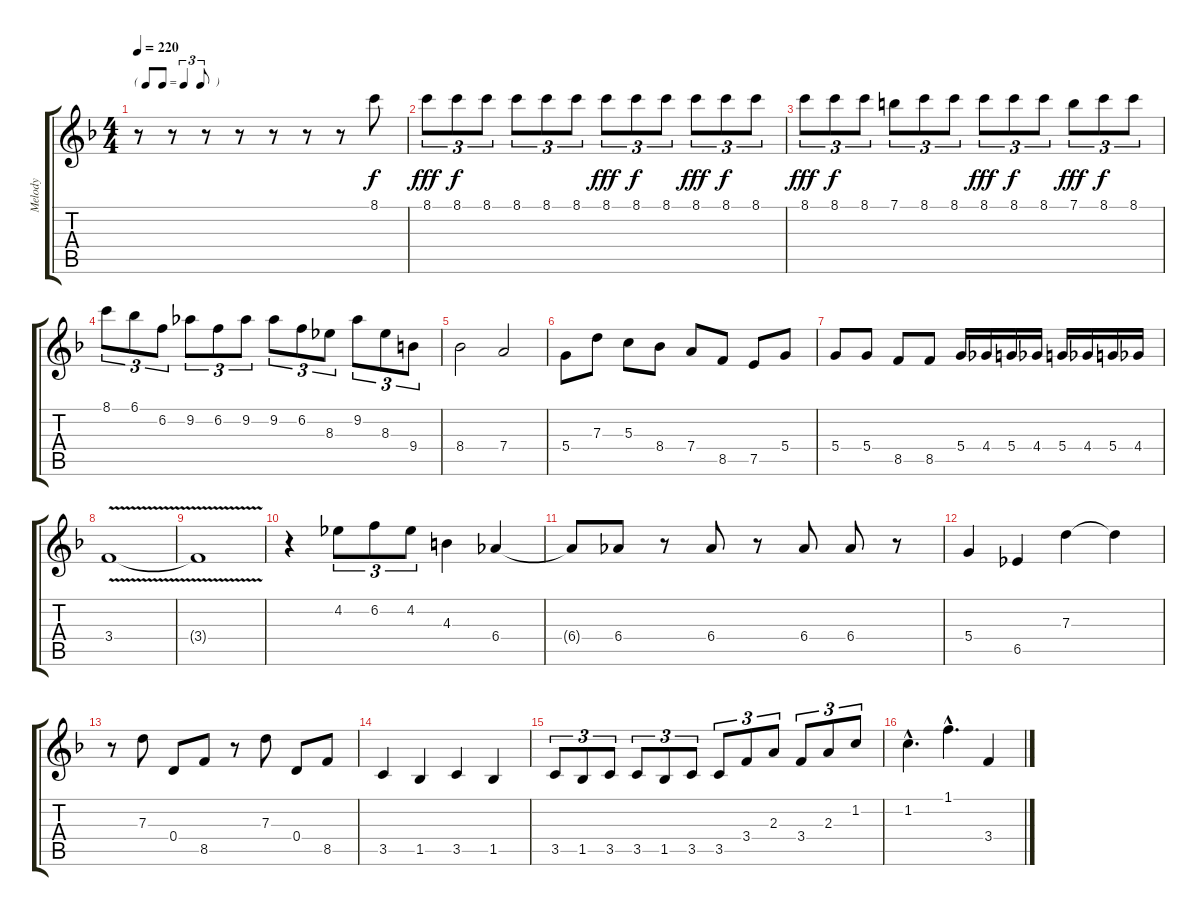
\track ("Melody" "Melody") {instrument electricguitarjazz}
\staff {score tabs}
\tuning (E4 B3 G3 D3 A2 E2) {hide}
\ts (4 4)
\tf triplet8th
\tempo 220
\clef g2
\ks f
r.8{dy f} r.8 r.8 r.8 r.8 r.8 r.8 8.1.8 |
8.1.8{tu (3 2) dy fff} 8.1.8{tu (3 2) dy f} 8.1.8{tu (3 2)} 8.1.8{tu (3 2)} 8.1.8{tu (3 2)} 8.1.8{tu (3 2)} 8.1.8{tu (3 2) dy fff} 8.1.8{tu (3 2) dy f} 8.1.8{tu (3 2)} 8.1.8{tu (3 2) dy fff} 8.1.8{tu (3 2) dy f} 8.1.8{tu (3 2)} |
8.1.8{tu (3 2) dy fff} 8.1.8{tu (3 2) dy f} 8.1.8{tu (3 2)} 7.1.8{tu (3 2)} 8.1.8{tu (3 2)} 8.1.8{tu (3 2)} 8.1.8{tu (3 2) dy fff} 8.1.8{tu (3 2) dy f} 8.1.8{tu (3 2)} 7.1.8{tu (3 2) dy fff} 8.1.8{tu (3 2) dy f} 8.1.8{tu (3 2)} |
8.1.8{tu (3 2)} 6.1.8{tu (3 2)} 6.2.8{tu (3 2)} 9.2.8{tu (3 2)} 6.2.8{tu (3 2)} 9.2.8{tu (3 2)} 9.2.8{tu (3 2)} 6.2.8{tu (3 2)} 8.3.8{tu (3 2)} 9.2.8{tu (3 2)} 8.3.8{tu (3 2)} 9.4.8{tu (3 2)} |
8.4.2 7.4.2 |
5.4.8 7.3.8 5.3.8 8.4.8 7.4.8 8.5.8 7.5.8 5.4.8 |
5.4.8 5.4.8 8.5.8 8.5.8 5.4.16 4.4.16 5.4.16 4.4.16 5.4.16 4.4.16 5.4.16 4.4.16 |
3.4{v}.1 |
3.4{t}.1 |
r.4 4.2.8{tu (3 2)} 6.2.8{tu (3 2)} 4.2.8{tu (3 2)} 4.3.4 6.4.4 |
6.4{t}.8 6.4.8 r.8 6.4.8 r.8 6.4.8 6.4.8 r.8 |
5.4.4 6.5.4 7.3.4 7.3{t}.4 |
r.8 7.3.8 0.4.8 8.5.8 r.8 7.3.8 0.4.8 8.5.8 |
3.5.4 1.5.4 3.5.4 1.5.4 |
3.5.8{tu (3 2)} 1.5.8{tu (3 2)} 3.5.8{tu (3 2)} 3.5.8{tu (3 2)} 1.5.8{tu (3 2)} 3.5.8{tu (3 2)} 3.5.8{tu (3 2)} 3.4.8{tu (3 2)} 2.3.8{tu (3 2)} 3.4.8{tu (3 2)} 2.3.8{tu (3 2)} 1.2.8{tu (3 2)} |
1.2{hac}.4{d} 1.1{hac}.4{d} 3.4.4
